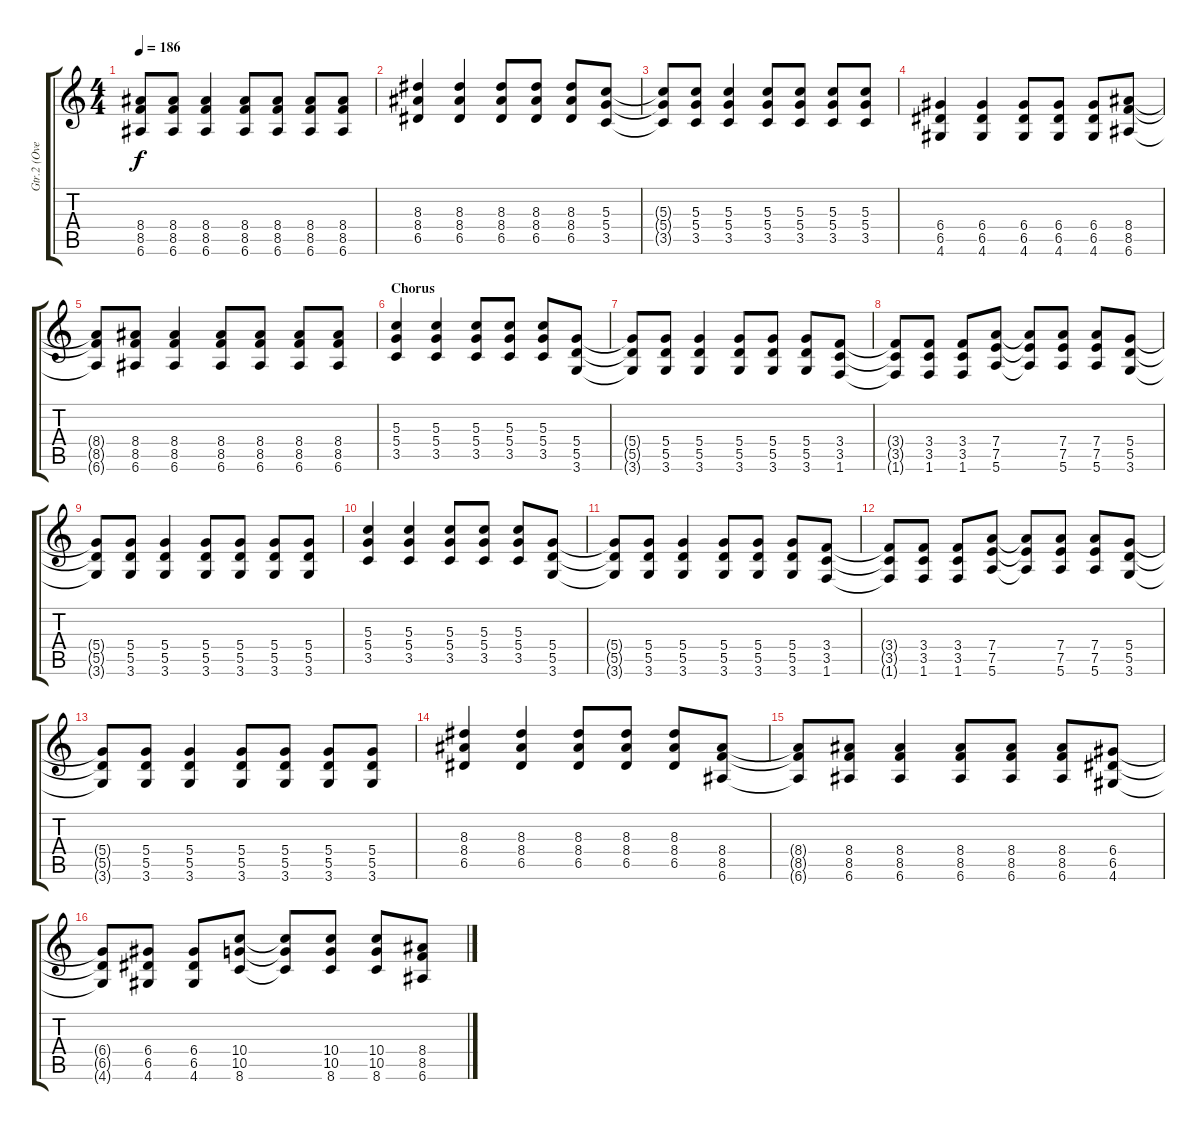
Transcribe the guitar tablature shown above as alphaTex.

\track ("Gtr.2 (Overdriven)" "Gtr.2 (Ove") {instrument overdrivenguitar}
\staff {score tabs}
\tuning (E4 B3 G3 D3 A2 E2) {hide}
\ts (4 4)
\tempo 186
\clef g2
\ks c
(8.4{t} 8.5{t} 6.6{t}).8{dy f} (8.4 8.5 6.6).8 (8.4 8.5 6.6).4 (8.4 8.5 6.6).8 (8.4 8.5 6.6).8 (8.4 8.5 6.6).8 (8.4 8.5 6.6).8 |
(8.3 8.4 6.5).4 (8.3 8.4 6.5).4 (8.3 8.4 6.5).8 (8.3 8.4 6.5).8 (8.3 8.4 6.5).8 (5.3 5.4 3.5).8 |
(5.3{t} 5.4{t} 3.5{t}).8 (5.3 5.4 3.5).8 (5.3 5.4 3.5).4 (5.3 5.4 3.5).8 (5.3 5.4 3.5).8 (5.3 5.4 3.5).8 (5.3 5.4 3.5).8 |
(6.4 6.5 4.6).4 (6.4 6.5 4.6).4 (6.4 6.5 4.6).8 (6.4 6.5 4.6).8 (6.4 6.5 4.6).8 (8.4 8.5 6.6).8 |
(8.4{t} 8.5{t} 6.6{t}).8 (8.4 8.5 6.6).8 (8.4 8.5 6.6).4 (8.4 8.5 6.6).8 (8.4 8.5 6.6).8 (8.4 8.5 6.6).8 (8.4 8.5 6.6).8 |
\section ("" "Chorus")
(5.3 5.4 3.5).4 (5.3 5.4 3.5).4 (5.3 5.4 3.5).8 (5.3 5.4 3.5).8 (5.3 5.4 3.5).8 (5.4 5.5 3.6).8 |
(5.4{t} 5.5{t} 3.6{t}).8 (5.4 5.5 3.6).8 (5.4 5.5 3.6).4 (5.4 5.5 3.6).8 (5.4 5.5 3.6).8 (5.4 5.5 3.6).8 (3.4 3.5 1.6).8 |
(3.4{t} 3.5{t} 1.6{t}).8 (3.4 3.5 1.6).8 (3.4 3.5 1.6).8 (7.4 7.5 5.6).8 (7.4{t} 7.5{t} 5.6{t}).8 (7.4 7.5 5.6).8 (7.4 7.5 5.6).8 (5.4 5.5 3.6).8 |
(5.4{t} 5.5{t} 3.6{t}).8 (5.4 5.5 3.6).8 (5.4 5.5 3.6).4 (5.4 5.5 3.6).8 (5.4 5.5 3.6).8 (5.4 5.5 3.6).8 (5.4 5.5 3.6).8 |
(5.3 5.4 3.5).4 (5.3 5.4 3.5).4 (5.3 5.4 3.5).8 (5.3 5.4 3.5).8 (5.3 5.4 3.5).8 (5.4 5.5 3.6).8 |
(5.4{t} 5.5{t} 3.6{t}).8 (5.4 5.5 3.6).8 (5.4 5.5 3.6).4 (5.4 5.5 3.6).8 (5.4 5.5 3.6).8 (5.4 5.5 3.6).8 (3.4 3.5 1.6).8 |
(3.4{t} 3.5{t} 1.6{t}).8 (3.4 3.5 1.6).8 (3.4 3.5 1.6).8 (7.4 7.5 5.6).8 (7.4{t} 7.5{t} 5.6{t}).8 (7.4 7.5 5.6).8 (7.4 7.5 5.6).8 (5.4 5.5 3.6).8 |
(5.4{t} 5.5{t} 3.6{t}).8 (5.4 5.5 3.6).8 (5.4 5.5 3.6).4 (5.4 5.5 3.6).8 (5.4 5.5 3.6).8 (5.4 5.5 3.6).8 (5.4 5.5 3.6).8 |
(8.3 8.4 6.5).4 (8.3 8.4 6.5).4 (8.3 8.4 6.5).8 (8.3 8.4 6.5).8 (8.3 8.4 6.5).8 (8.4 8.5 6.6).8 |
(8.4{t} 8.5{t} 6.6{t}).8 (8.4 8.5 6.6).8 (8.4 8.5 6.6).4 (8.4 8.5 6.6).8 (8.4 8.5 6.6).8 (8.4 8.5 6.6).8 (6.4 6.5 4.6).8 |
(6.4{t} 6.5{t} 4.6{t}).8 (6.4 6.5 4.6).8 (6.4 6.5 4.6).8 (10.4 10.5 8.6).8 (10.4{t} 10.5{t} 8.6{t}).8 (10.4 10.5 8.6).8 (10.4 10.5 8.6).8 (8.4 8.5 6.6).8
